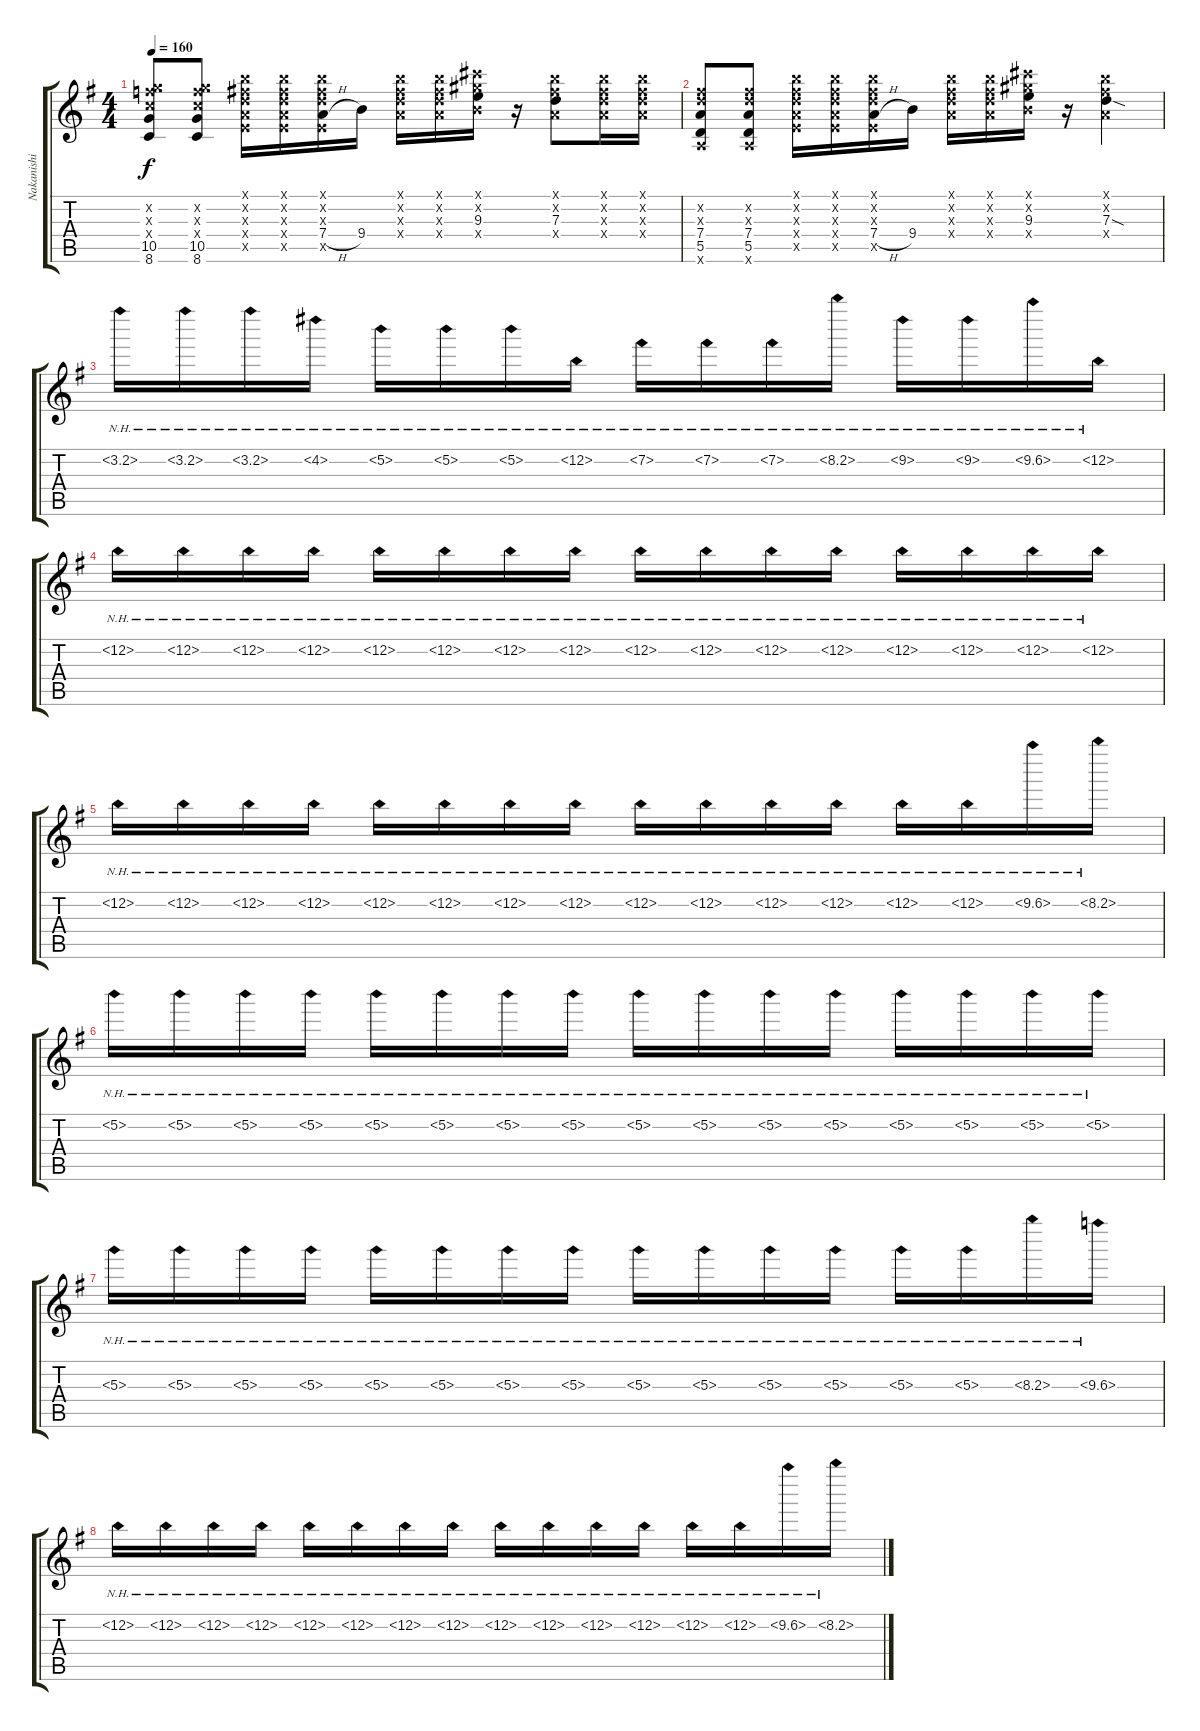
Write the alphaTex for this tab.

\track ("Nakanishi" "Nakanishi") {instrument distortionguitar}
\staff {score tabs}
\tuning (E4 B3 G3 D3 A2 E2) {hide}
\ts (4 4)
\tempo 160
\clef g2
\ks g
(8.2{x} 10.3{x} 10.4{x} 10.5 8.6).8{dy f} (8.2{x} 10.3{x} 10.4{x} 10.5 8.6).8 (7.1{x} 7.2{x} 7.3{x} 7.4{x} 7.5{x}).16 (7.1{x} 7.2{x} 7.3{x} 7.4{x} 7.5{x}).16 (7.1{x} 7.2{x} 7.3{x} 7.4{h} 7.5{x}).16 9.4.16 (7.1{x} 7.2{x} 7.3{x} 7.4{x}).16 (7.1{x} 7.2{x} 7.3{x} 7.4{x}).16 (9.1{x} 9.2{x} 9.3 9.4{x}).16 r.16 (7.1{x} 7.2{x} 7.3 7.4{x}).8 (7.1{x} 7.2{x} 7.3{x} 7.4{x}).16 (7.1{x} 7.2{x} 7.3{x} 7.4{x}).16 |
(7.2{x} 7.3{x} 7.4 5.5 5.6{x}).8 (7.2{x} 7.3{x} 7.4 5.5 5.6{x}).8 (7.1{x} 7.2{x} 7.3{x} 7.4{x} 7.5{x}).16 (7.1{x} 7.2{x} 7.3{x} 7.4{x} 7.5{x}).16 (7.1{x} 7.2{x} 7.3{x} 7.4{h} 7.5{x}).16 9.4.16 (7.1{x} 7.2{x} 7.3{x} 7.4{x}).16 (7.1{x} 7.2{x} 7.3{x} 7.4{x}).16 (9.1{x} 9.2{x} 9.3 9.4{x}).16 r.16 (7.1{x} 7.2{x} 7.3{sod} 7.4{x}).4 |
3.2{nh}.16 3.2{nh}.16 3.2{nh}.16 4.2{nh}.16 5.2{nh}.16 5.2{nh}.16 5.2{nh}.16 6.2{nh}.16 7.2{nh}.16 7.2{nh}.16 7.2{nh}.16 8.2{nh}.16 9.2{nh}.16 9.2{nh}.16 10.2{nh}.16 11.2{nh}.16 |
12.2{nh}.16 12.2{nh}.16 12.2{nh}.16 12.2{nh}.16 12.2{nh}.16 12.2{nh}.16 12.2{nh}.16 12.2{nh}.16 12.2{nh}.16 12.2{nh}.16 12.2{nh}.16 12.2{nh}.16 12.2{nh}.16 12.2{nh}.16 12.2{nh}.16 12.2{nh}.16 |
12.2{nh}.16 12.2{nh}.16 12.2{nh}.16 12.2{nh}.16 12.2{nh}.16 12.2{nh}.16 12.2{nh}.16 12.2{nh}.16 12.2{nh}.16 12.2{nh}.16 12.2{nh}.16 12.2{nh}.16 12.2{nh}.16 12.2{nh}.16 10.2{nh}.16 8.2{nh}.16 |
5.2{nh}.16 5.2{nh}.16 5.2{nh}.16 5.2{nh}.16 5.2{nh}.16 5.2{nh}.16 5.2{nh}.16 5.2{nh}.16 5.2{nh}.16 5.2{nh}.16 5.2{nh}.16 5.2{nh}.16 5.2{nh}.16 5.2{nh}.16 5.2{nh}.16 5.2{nh}.16 |
5.3{nh}.16 5.3{nh}.16 5.3{nh}.16 5.3{nh}.16 5.3{nh}.16 5.3{nh}.16 5.3{nh}.16 5.3{nh}.16 5.3{nh}.16 5.3{nh}.16 5.3{nh}.16 5.3{nh}.16 5.3{nh}.16 5.3{nh}.16 8.3{nh}.16 10.3{nh}.16 |
12.2{nh}.16 12.2{nh}.16 12.2{nh}.16 12.2{nh}.16 12.2{nh}.16 12.2{nh}.16 12.2{nh}.16 12.2{nh}.16 12.2{nh}.16 12.2{nh}.16 12.2{nh}.16 12.2{nh}.16 12.2{nh}.16 12.2{nh}.16 10.2{nh}.16 8.2{nh}.16
